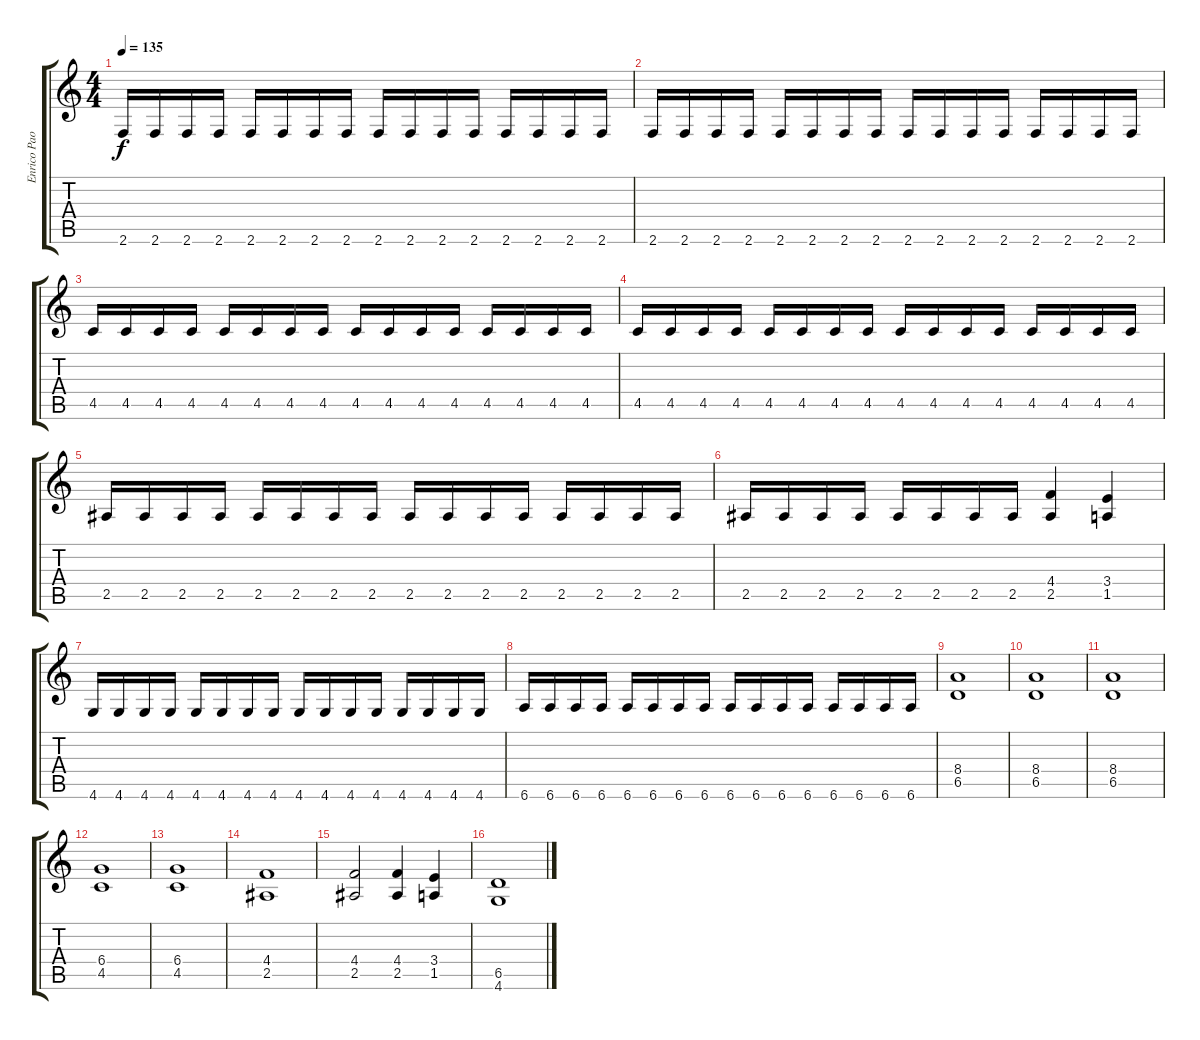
\track ("Enrico Paoli" "Enrico Pao") {instrument distortionguitar}
\staff {score tabs}
\tuning (Eb4 Bb3 Gb3 Db3 Ab2 Eb2) {hide}
\ts (4 4)
\tempo 135
\clef g2
\ks c
2.6.16{dy f} 2.6.16 2.6.16 2.6.16 2.6.16 2.6.16 2.6.16 2.6.16 2.6.16 2.6.16 2.6.16 2.6.16 2.6.16 2.6.16 2.6.16 2.6.16 |
2.6.16 2.6.16 2.6.16 2.6.16 2.6.16 2.6.16 2.6.16 2.6.16 2.6.16 2.6.16 2.6.16 2.6.16 2.6.16 2.6.16 2.6.16 2.6.16 |
4.5.16 4.5.16 4.5.16 4.5.16 4.5.16 4.5.16 4.5.16 4.5.16 4.5.16 4.5.16 4.5.16 4.5.16 4.5.16 4.5.16 4.5.16 4.5.16 |
4.5.16 4.5.16 4.5.16 4.5.16 4.5.16 4.5.16 4.5.16 4.5.16 4.5.16 4.5.16 4.5.16 4.5.16 4.5.16 4.5.16 4.5.16 4.5.16 |
2.5.16 2.5.16 2.5.16 2.5.16 2.5.16 2.5.16 2.5.16 2.5.16 2.5.16 2.5.16 2.5.16 2.5.16 2.5.16 2.5.16 2.5.16 2.5.16 |
2.5.16 2.5.16 2.5.16 2.5.16 2.5.16 2.5.16 2.5.16 2.5.16 (4.4 2.5).4 (3.4 1.5).4 |
4.6.16 4.6.16 4.6.16 4.6.16 4.6.16 4.6.16 4.6.16 4.6.16 4.6.16 4.6.16 4.6.16 4.6.16 4.6.16 4.6.16 4.6.16 4.6.16 |
6.6.16 6.6.16 6.6.16 6.6.16 6.6.16 6.6.16 6.6.16 6.6.16 6.6.16 6.6.16 6.6.16 6.6.16 6.6.16 6.6.16 6.6.16 6.6.16 |
(8.4 6.5).1 |
(8.4 6.5).1 |
(8.4 6.5).1 |
(6.4 4.5).1 |
(6.4 4.5).1 |
(4.4 2.5).1 |
(4.4 2.5).2 (4.4 2.5).4 (3.4 1.5).4 |
(6.5 4.6).1
